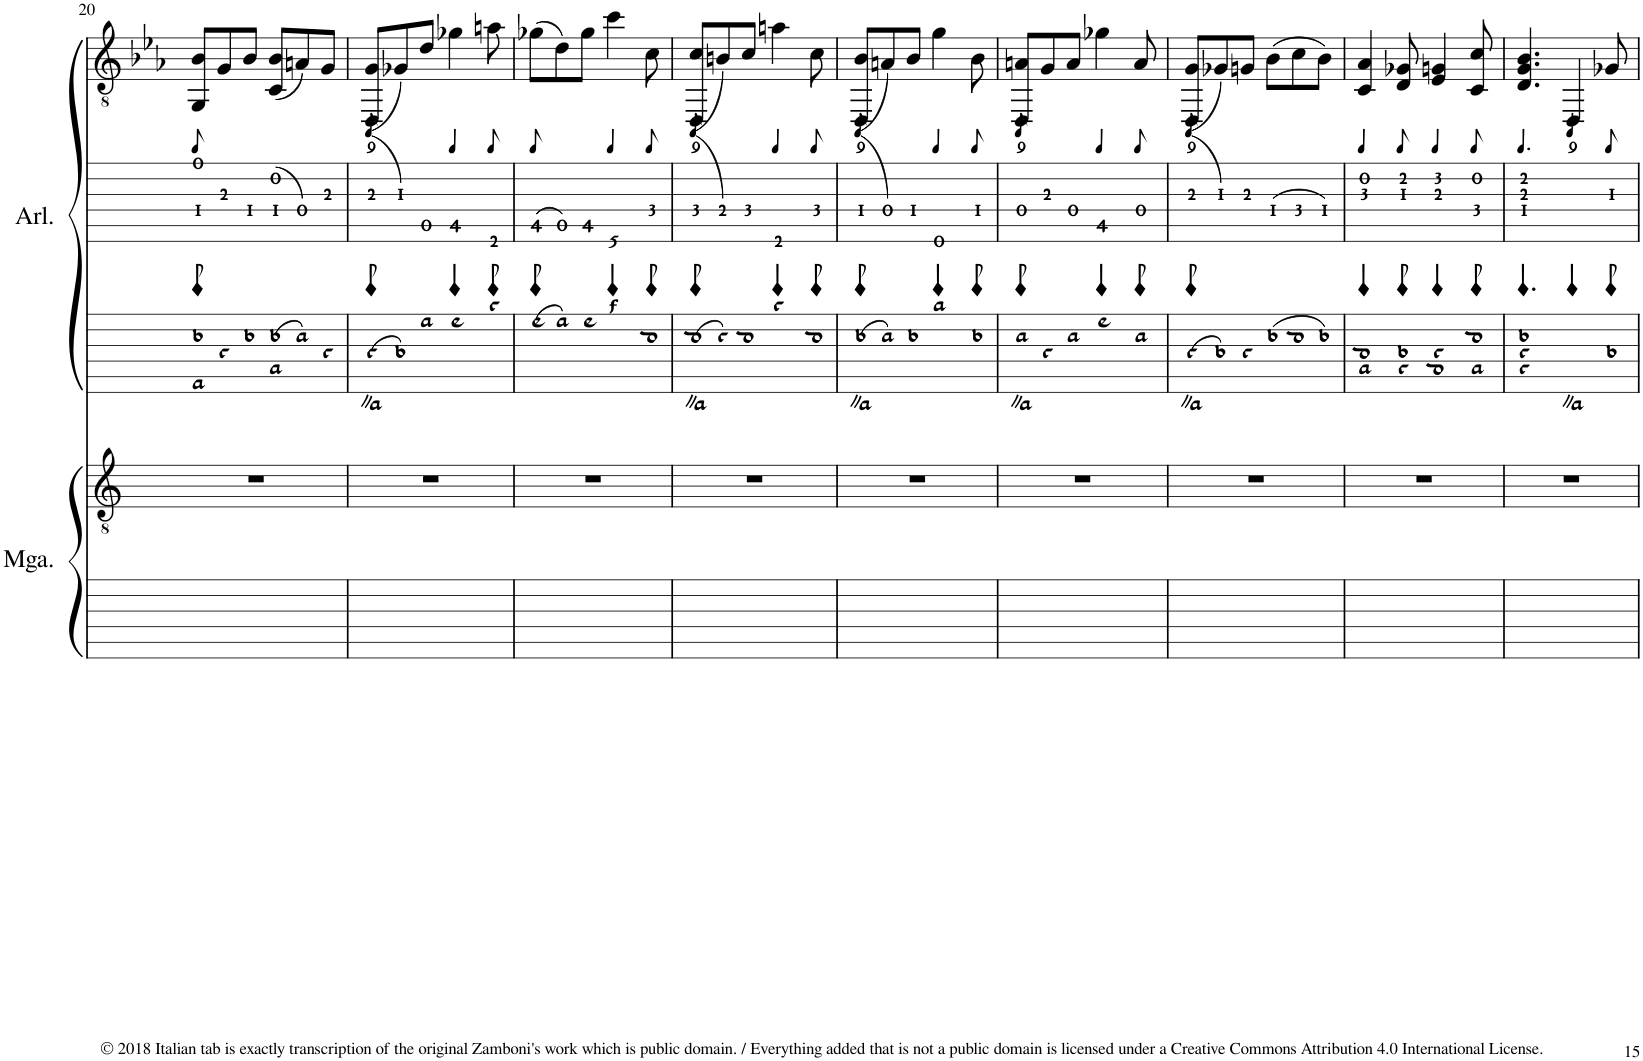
**kern	**kern	**kern	**kern	**kern
*part2	*part2	*part1	*part1	*part1
*staff5	*staff4	*staff3	*staff2	*staff1
*I"Modern guitar arr.	*	*I"Archlute	*	*
*I'Mga.	*	*I'Arl.	*	*
!!LO:PB:g=z
*	*clefGv2	*	*	*clefGv2
*k[b-e-a-]	*	*k[b-e-a-]	*k[b-e-a-]	*k[b-e-a-]
*M6/8	*M6/8	*M6/8	*M6/8	*M6/8
=20	=20	=20	=20	=20
2.r	2.r	8GG\ 8B-\L	8GG\ 8B-\L	8GG/ 8B-/L
.	.	8G	8G	8G/
.	.	8B-J	8B-J	8B-/J
.	.	8C\ 8B-\L	8C\ 8B-\L	(8C/ 8B-/L
.	.	8An	8An	8An/)
.	.	8GJ	8GJ	8G/J
=21	=21	=21	=21	=21
2.r	2.r	8DD\ 8G\L	8DD\ 8G\L	(8DD/ 8G/L
.	.	8G-X	8G-X	8G-X/)
.	.	8dJ	8dJ	8d/J
.	.	4g-X	4g-X	4g-X\
.	.	8an	8an	8an\
=22	=22	=22	=22	=22
2.r	2.r	8g-XL	8g-XL	(8g-X\L
.	.	8d	8d	8d\)
.	.	8g-J	8g-J	8g-\J
.	.	4cc	4cc	4cc\
.	.	8c	8c	8c\
=23	=23	=23	=23	=23
2.r	2.r	8DD\ 8c\L	8DD\ 8c\L	(8DD/ 8c/L
.	.	8Bn	8Bn	8Bn/)
.	.	8cJ	8cJ	8c/J
.	.	4an	4an	4an\
.	.	8c	8c	8c\
=24	=24	=24	=24	=24
2.r	2.r	8DD\ 8B-\L	8DD\ 8B-\L	(8DD/ 8B-/L
.	.	8An	8An	8An/)
.	.	8B-J	8B-J	8B-/J
.	.	4g	4g	4g\
.	.	8B-	8B-	8B-\
=25	=25	=25	=25	=25
2.r	2.r	8DD\ 8An\L	8DD\ 8An\L	8DD/ 8An/L
.	.	8G	8G	8G/
.	.	8AJ	8AJ	8A/J
.	.	4g-X	4g-X	4g-X\
.	.	8A	8A	8A/
=26	=26	=26	=26	=26
2.r	2.r	8DD\ 8G\L	8DD\ 8G\L	(8DD/ 8G/L
.	.	8G-X	8G-X	8G-X/)
.	.	8GnJ	8GnJ	8Gn/J
.	.	8B-L	8B-L	(8B-\L
.	.	8c	8c	8c\
.	.	8B-J	8B-J	8B-\J)
=27	=27	=27	=27	=27
2.r	2.r	4C 4A-	4C 4A-	4C/ 4A-/
.	.	8D 8G-X	8D 8G-X	8D/ 8G-X/
.	.	4E- 4Gn	4E- 4Gn	4E-/ 4Gn/
.	.	8C 8c	8C 8c	8C/ 8c/
=28	=28	=28	=28	=28
2.r	2.r	4.D 4.G 4.B-	4.D 4.G 4.B-	4.D/ 4.G/ 4.B-/
.	.	4DD	4DD	4DD/
.	.	8G-X	8G-X	8G-X/
=	=	=	=	=
*-	*-	*-	*-	*-
